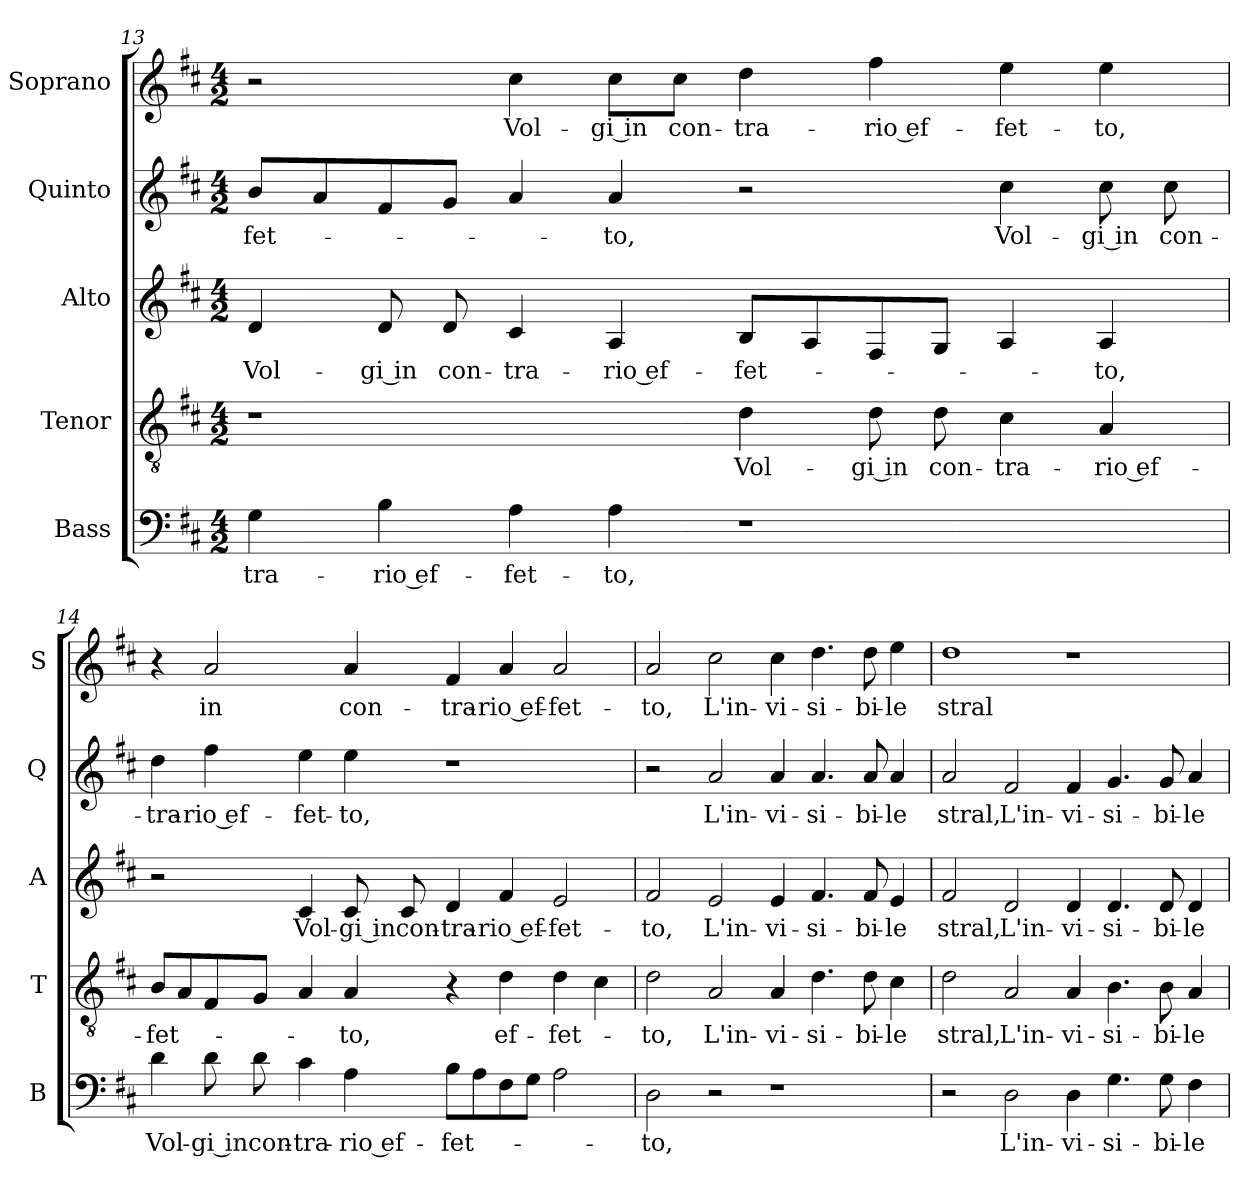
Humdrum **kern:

**kern	**text	**kern	**text	**kern	**text	**kern	**text	**kern	**text
*part5	*part5	*part4	*part4	*part3	*part3	*part2	*part2	*part1	*part1
*staff5	*staff5	*staff4	*staff4	*staff3	*staff3	*staff2	*staff2	*staff1	*staff1
*I"Bass	*	*I"Tenor	*	*I"Alto	*	*I"Quinto	*	*I"Soprano	*
*I'B	*	*I'T	*	*I'A	*	*I'Q	*	*I'S	*
!!LO:LB:g=z
*clefF4	*	*clefGv2	*	*clefG2	*	*clefG2	*	*clefG2	*
*k[f#c#]	*	*k[f#c#]	*	*k[f#c#]	*	*k[f#c#]	*	*k[f#c#]	*
*D:	*	*D:	*	*D:	*	*D:	*	*D:	*
*M4/2	*	*M4/2	*	*M4/2	*	*M4/2	*	*M4/2	*
=13	=13	=13	=13	=13	=13	=13	=13	=13	=13
!	!LO:LY:b	!	!	!	!	!	!	!	!
!	!	!	!	!	!LO:LY:b	!	!	!	!
!	!	!	!	!	!	!	!LO:LY:b	!	!
4G\	-tra-	1r	.	4d/	Vol-	8b/L	-fet-	2r	.
.	.	.	.	.	.	8a/	.	.	.
!	!LO:LY:b	!	!	!	!	!	!	!	!
!	!	!	!	!	!LO:LY:b	!	!	!	!
4B\	-rio ef-	.	.	8d/	-gi in	8f#/	.	.	.
!	!	!	!	!	!LO:LY:b	!	!	!	!
.	.	.	.	8d/	con-	8g/J	.	.	.
!	!LO:LY:b	!	!	!	!	!	!	!	!
!	!	!	!	!	!LO:LY:b	!	!	!	!
!	!	!	!	!	!	!	!	!	!LO:LY:b
4A\	-fet-	.	.	4c#/	-tra-	4a/	.	4cc#\	Vol-
!	!LO:LY:b	!	!	!	!	!	!	!	!
!	!	!	!	!	!LO:LY:b	!	!	!	!
!	!	!	!	!	!	!	!LO:LY:b	!	!
!	!	!	!	!	!	!	!	!	!LO:LY:b
4A\	-to,	.	.	4A/	-rio ef-	4a/	-to,	8cc#\L	-gi in
!	!	!	!	!	!	!	!	!	!LO:LY:b
.	.	.	.	.	.	.	.	8cc#\J	con-
!	!	!	!LO:LY:b	!	!	!	!	!	!
!	!	!	!	!	!LO:LY:b	!	!	!	!
!	!	!	!	!	!	!	!	!	!LO:LY:b
1r	.	4d\	Vol-	8B/L	-fet-	2r	.	4dd\	-tra-
.	.	.	.	8A/	.	.	.	.	.
!	!	!	!LO:LY:b	!	!	!	!	!	!
!	!	!	!	!	!	!	!	!	!LO:LY:b
.	.	8d\	-gi in	8F#/	.	.	.	4ff#\	-rio ef-
!	!	!	!LO:LY:b	!	!	!	!	!	!
.	.	8d\	con-	8G/J	.	.	.	.	.
!	!	!	!LO:LY:b	!	!	!	!	!	!
!	!	!	!	!	!	!	!LO:LY:b	!	!
!	!	!	!	!	!	!	!	!	!LO:LY:b
.	.	4c#\	-tra-	4A/	.	4cc#\	Vol-	4ee\	-fet-
!	!	!	!LO:LY:b	!	!	!	!	!	!
!	!	!	!	!	!LO:LY:b	!	!	!	!
!	!	!	!	!	!	!	!LO:LY:b	!	!
!	!	!	!	!	!	!	!	!	!LO:LY:b
.	.	4A/	-rio ef-	4A/	-to,	8cc#\	-gi in	4ee\	-to,
!	!	!	!	!	!	!	!LO:LY:b	!	!
.	.	.	.	.	.	8cc#\	con-	.	.
=14	=14	=14	=14	=14	=14	=14	=14	=14	=14
!	!LO:LY:b	!	!	!	!	!	!	!	!
!	!	!	!LO:LY:b	!	!	!	!	!	!
!	!	!	!	!	!	!	!LO:LY:b	!	!
4d\	Vol-	8B/L	-fet-	2r	.	4dd\	-tra-	4r	.
.	.	8A/	.	.	.	.	.	.	.
!	!LO:LY:b	!	!	!	!	!	!	!	!
!	!	!	!	!	!	!	!LO:LY:b	!	!
!	!	!	!	!	!	!	!	!	!LO:LY:b
8d\	-gi in	8F#/	.	.	.	4ff#\	-rio ef-	2a/	in
!	!LO:LY:b	!	!	!	!	!	!	!	!
8d\	con-	8G/J	.	.	.	.	.	.	.
!	!LO:LY:b	!	!	!	!	!	!	!	!
!	!	!	!	!	!LO:LY:b	!	!	!	!
!	!	!	!	!	!	!	!LO:LY:b	!	!
4c#\	-tra-	4A/	.	4c#/	Vol-	4ee\	-fet-	.	.
!	!LO:LY:b	!	!	!	!	!	!	!	!
!	!	!	!LO:LY:b	!	!	!	!	!	!
!	!	!	!	!	!LO:LY:b	!	!	!	!
!	!	!	!	!	!	!	!LO:LY:b	!	!
!	!	!	!	!	!	!	!	!	!LO:LY:b
4A\	-rio ef-	4A/	-to,	8c#/	-gi in	4ee\	-to,	4a/	con-
!	!	!	!	!	!LO:LY:b	!	!	!	!
.	.	.	.	8c#/	con-	.	.	.	.
!	!LO:LY:b	!	!	!	!	!	!	!	!
!	!	!	!	!	!LO:LY:b	!	!	!	!
!	!	!	!	!	!	!	!	!	!LO:LY:b
8B\L	-fet-	4r	.	4d/	-tra-	1r	.	4f#/	-tra-
8A\	.	.	.	.	.	.	.	.	.
!	!	!	!LO:LY:b	!	!	!	!	!	!
!	!	!	!	!	!LO:LY:b	!	!	!	!
!	!	!	!	!	!	!	!	!	!LO:LY:b
8F#\	.	4d\	ef-	4f#/	-rio ef-	.	.	4a/	-rio ef-
8G\J	.	.	.	.	.	.	.	.	.
!	!	!	!LO:LY:b	!	!	!	!	!	!
!	!	!	!	!	!LO:LY:b	!	!	!	!
!	!	!	!	!	!	!	!	!	!LO:LY:b
2A\	.	4d\	-fet-	2e/	-fet-	.	.	2a/	-fet-
.	.	4c#\	.	.	.	.	.	.	.
!!LO:PB:g=z
=15	=15	=15	=15	=15	=15	=15	=15	=15	=15
!	!LO:LY:b	!	!	!	!	!	!	!	!
!	!	!	!LO:LY:b	!	!	!	!	!	!
!	!	!	!	!	!LO:LY:b	!	!	!	!
!	!	!	!	!	!	!	!	!	!LO:LY:b
2D\	-to,	2d\	-to,	2f#/	-to,	2r	.	2a/	-to,
!	!	!	!LO:LY:b	!	!	!	!	!	!
!	!	!	!	!	!LO:LY:b	!	!	!	!
!	!	!	!	!	!	!	!LO:LY:b	!	!
!	!	!	!	!	!	!	!	!	!LO:LY:b
2r	.	2A/	L'in-	2e/	L'in-	2a/	L'in-	2cc#\	L'in-
!	!	!	!LO:LY:b	!	!	!	!	!	!
!	!	!	!	!	!LO:LY:b	!	!	!	!
!	!	!	!	!	!	!	!LO:LY:b	!	!
!	!	!	!	!	!	!	!	!	!LO:LY:b
1r	.	4A/	-vi-	4e/	-vi-	4a/	-vi-	4cc#\	-vi-
!	!	!	!LO:LY:b	!	!	!	!	!	!
!	!	!	!	!	!LO:LY:b	!	!	!	!
!	!	!	!	!	!	!	!LO:LY:b	!	!
!	!	!	!	!	!	!	!	!	!LO:LY:b
.	.	4.d\	-si-	4.f#/	-si-	4.a/	-si-	4.dd\	-si-
!	!	!	!LO:LY:b	!	!	!	!	!	!
!	!	!	!	!	!LO:LY:b	!	!	!	!
!	!	!	!	!	!	!	!LO:LY:b	!	!
!	!	!	!	!	!	!	!	!	!LO:LY:b
.	.	8d\	-bi-	8f#/	-bi-	8a/	-bi-	8dd\	-bi-
!	!	!	!LO:LY:b	!	!	!	!	!	!
!	!	!	!	!	!LO:LY:b	!	!	!	!
!	!	!	!	!	!	!	!LO:LY:b	!	!
!	!	!	!	!	!	!	!	!	!LO:LY:b
.	.	4c#\	-le	4e/	-le	4a/	-le	4ee\	-le
=16	=16	=16	=16	=16	=16	=16	=16	=16	=16
!	!	!	!LO:LY:b	!	!	!	!	!	!
!	!	!	!	!	!LO:LY:b	!	!	!	!
!	!	!	!	!	!	!	!LO:LY:b	!	!
!	!	!	!	!	!	!	!	!	!LO:LY:b
2r	.	2d\	stral,	2f#/	stral,	2a/	stral,	1dd	stral
!	!LO:LY:b	!	!	!	!	!	!	!	!
!	!	!	!LO:LY:b	!	!	!	!	!	!
!	!	!	!	!	!LO:LY:b	!	!	!	!
!	!	!	!	!	!	!	!LO:LY:b	!	!
2D\	L'in-	2A/	L'in-	2d/	L'in-	2f#/	L'in-	.	.
!	!LO:LY:b	!	!	!	!	!	!	!	!
!	!	!	!LO:LY:b	!	!	!	!	!	!
!	!	!	!	!	!LO:LY:b	!	!	!	!
!	!	!	!	!	!	!	!LO:LY:b	!	!
4D\	-vi-	4A/	-vi-	4d/	-vi-	4f#/	-vi-	1r	.
!	!LO:LY:b	!	!	!	!	!	!	!	!
!	!	!	!LO:LY:b	!	!	!	!	!	!
!	!	!	!	!	!LO:LY:b	!	!	!	!
!	!	!	!	!	!	!	!LO:LY:b	!	!
4.G\	-si-	4.B\	-si-	4.d/	-si-	4.g/	-si-	.	.
!	!LO:LY:b	!	!	!	!	!	!	!	!
!	!	!	!LO:LY:b	!	!	!	!	!	!
!	!	!	!	!	!LO:LY:b	!	!	!	!
!	!	!	!	!	!	!	!LO:LY:b	!	!
8G\	-bi-	8B\	-bi-	8d/	-bi-	8g/	-bi-	.	.
!	!LO:LY:b	!	!	!	!	!	!	!	!
!	!	!	!LO:LY:b	!	!	!	!	!	!
!	!	!	!	!	!LO:LY:b	!	!	!	!
!	!	!	!	!	!	!	!LO:LY:b	!	!
4F#\	-le	4A/	-le	4d/	-le	4a/	-le	.	.
=	=	=	=	=	=	=	=	=	=
*-	*-	*-	*-	*-	*-	*-	*-	*-	*-
